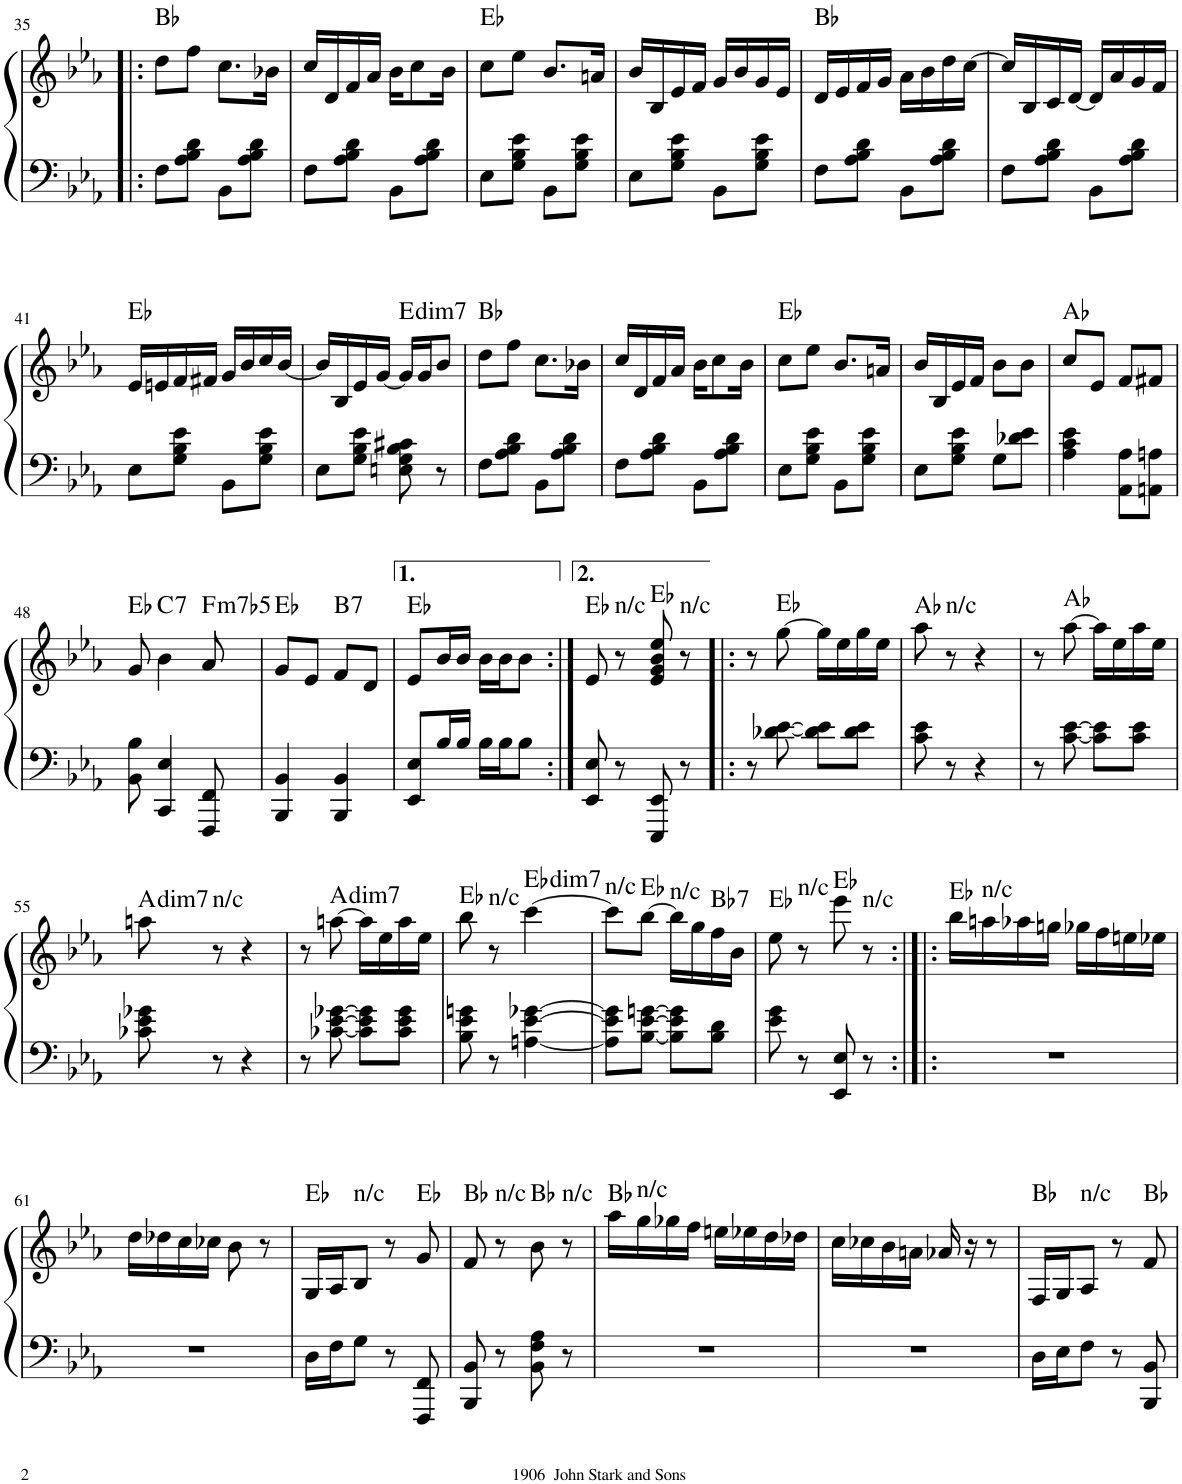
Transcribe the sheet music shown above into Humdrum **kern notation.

**kern	**kern	**harte
*part1	*part1	*part1
*staff2	*staff1	*
*I"Piano	*	*
*I'Pno.	*	*
!!LO:PB:g=z
*clefF4	*clefG2	*
*k[b-e-a-]	*k[b-e-a-]	*
*M2/4	*M2/4	*
=35!|:	=35!|:	=35!|:
8F\L	8dd\L	Bb:maj
8A-\ 8B-\ 8d\J	8ff\J	.
8BB-\L	8.cc\L	.
8A-\ 8B-\ 8d\J	.	.
.	16b-X\Jk	.
=36	=36	=36
8F\L	16cc/LL	.
.	16d/	.
8A-\ 8B-\ 8d\J	16f/	.
.	16a-/JJ	.
8BB-\L	16b-\KL	.
.	8cc\	.
8A-\ 8B-\ 8d\J	.	.
.	16b-\Jk	.
=37	=37	=37
8E-\L	8cc\L	Eb:maj
8G\ 8B-\ 8e-\J	8ee-\J	.
8BB-\L	8.b-/L	.
8G\ 8B-\ 8e-\J	.	.
.	16an/Jk	.
=38	=38	=38
8E-\L	16b-/LL	.
.	16B-/	.
8G\ 8B-\ 8e-\J	16e-/	.
.	16f/JJ	.
8BB-\L	16g/LL	.
.	16b-/	.
8G\ 8B-\ 8e-\J	16g/	.
.	16e-/JJ	.
=39	=39	=39
8F\L	16d/LL	Bb:maj
.	16e-/	.
8A-\ 8B-\ 8d\J	16f/	.
.	16g/JJ	.
8BB-\L	16a-\LL	.
.	16b-\	.
8A-\ 8B-\ 8d\J	16dd\	.
.	[16cc\JJ	.
=40	=40	=40
8F\L	16cc/LL]	.
.	16B-/	.
8A-\ 8B-\ 8d\J	16c/	.
.	[16d/JJ	.
8BB-\L	16d/LL]	.
.	16a-/	.
8A-\ 8B-\ 8d\J	16g/	.
.	16f/JJ	.
!!LO:LB:g=z
=41	=41	=41
8E-\L	16e-/LL	Eb:maj
.	16en/	.
8G\ 8B-\ 8e-\J	16f/	.
.	16f#X/JJ	.
8BB-\L	16g/LL	.
.	16b-/	.
8G\ 8B-\ 8e-\J	16cc/	.
.	[16b-/JJ	.
=42	=42	=42
8E-\L	16b-/LL]	.
.	16B-/	.
8G\ 8B-\ 8e-\J	16e-/	.
.	[16g/JJ	.
!	!	!LO:H:kt=dim7
8En\ 8G\ 8B-\ 8c#X\	16g/LL]	E:dim7
.	16g/J	.
8r	8b-/J	.
=43	=43	=43
8F\L	8dd\L	Bb:maj
8A-\ 8B-\ 8d\J	8ff\J	.
8BB-\L	8.cc\L	.
8A-\ 8B-\ 8d\J	.	.
.	16b-X\Jk	.
=44	=44	=44
8F\L	16cc/LL	.
.	16d/	.
8A-\ 8B-\ 8d\J	16f/	.
.	16a-/JJ	.
8BB-\L	16b-\KL	.
.	8cc\	.
8A-\ 8B-\ 8d\J	.	.
.	16b-\Jk	.
=45	=45	=45
8E-\L	8cc\L	Eb:maj
8G\ 8B-\ 8e-\J	8ee-\J	.
8BB-\L	8.b-/L	.
8G\ 8B-\ 8e-\J	.	.
.	16an/Jk	.
=46	=46	=46
8E-\L	16b-/LL	.
.	16B-/	.
8G\ 8B-\ 8e-\J	16e-/	.
.	16f/JJ	.
8G\L	8b-\L	.
8d-X\ 8e-\J	8b-\J	.
=47	=47	=47
4A-\ 4c\ 4e-\	8cc/L	Ab:maj
.	8e-/J	.
8AA-\ 8A-\L	8f/L	.
8AAn\ 8An\J	8f#X/J	.
!!LO:LB:g=z
=48	=48	=48
8BB-\ 8B-\	8g/	Eb:maj
!	!	!LO:H:kt=7
4CC/ 4E-/	4b-\	C:7
!	!	!LO:H:kt=m7b5
8FFF/ 8FF/	8a-/	F:hdim7
=49	=49	=49
4BBB-/ 4BB-/	8g/L	Eb:maj
.	8e-/J	.
!	!	!LO:H:kt=7
4BBB-/ 4BB-/	8f/L	B:7
.	8d/J	.
=50	=50	=50
8EE-/ 8E-/L	8e-/L	Eb:maj
16B-/L	16b-/L	.
16B-/JJ	16b-/JJ	.
16B-\LL	16b-\LL	.
16B-\J	16b-\J	.
8B-\J	8b-\J	.
=51:|!	=51:|!	=51:|!
8EE-/ 8E-/	8e-/	Eb:maj
!	!	!LO:H:kt=n/c
8r	8r	N
8EEE-/ 8EE-/	8e-/ 8g/ 8b-/ 8ee-/	Eb:maj
!	!	!LO:H:kt=n/c
8r	8r	N
=52!|:	=52!|:	=52!|:
8r	8r	.
[8d-X\ [8e-\	[8gg\	Eb:maj
8d-\] 8e-\]L	16gg\LL]	.
.	16ee-\	.
8d-\ 8e-\J	16gg\	.
.	16ee-\JJ	.
=53	=53	=53
8c\ 8e-\	8aa-\	Ab:maj
!	!	!LO:H:kt=n/c
8r	8r	N
4r	4r	.
=54	=54	=54
8r	8r	.
[8c\ [8e-\	[8aa-\	Ab:maj
8c\] 8e-\]L	16aa-\LL]	.
.	16ee-\	.
8c\ 8e-\J	16aa-\	.
.	16ee-\JJ	.
!!LO:LB:g=z
=55	=55	=55
!	!	!LO:H:kt=dim7
8c-X\ 8e-\ 8g-X\	8aan\	A:dim7
!	!	!LO:H:kt=n/c
8r	8r	N
4r	4r	.
=56	=56	=56
8r	8r	.
!	!	!LO:H:kt=dim7
[8c-X\ [8e-\ [8g-X\	[8aan\	A:dim7
8c-\] 8e-\] 8g-\]L	16aa\LL]	.
.	16ee-\	.
8c-\ 8e-\ 8g-\J	16aa\	.
.	16ee-\JJ	.
=57	=57	=57
8B-\ 8e-\ 8gn\	8bb-\	Eb:maj
!	!	!LO:H:kt=n/c
8r	8r	N
!	!	!LO:H:kt=dim7
[4An\ [4e-\ [4g-X\	[4ccc\	Eb:dim7
=58	=58	=58
!	!	!LO:H:kt=n/c
8A\] 8e-\] 8g-\]L	8ccc\L]	N
[8B-\ [8e-\ [8gn\J	[8bb-\J	Eb:maj
!	!	!LO:H:kt=n/c
8B-\] 8e-\] 8g\]L	16bb-\LL]	N
.	16gg\	.
!	!	!LO:H:kt=7
8B-\ 8d\J	16ff\	Bb:7
.	16b-\JJ	.
=59	=59	=59
8e-\ 8g\	8ee-\	Eb:maj
!	!	!LO:H:kt=n/c
8r	8r	N
8EE-/ 8E-/	8eee-\	Eb:maj
!	!	!LO:H:kt=n/c
8r	8r	N
=60:|!|:	=60:|!|:	=60:|!|:
2r	16bb-\LL	Eb:maj
!	!	!LO:H:kt=n/c
.	16aan\	N
.	16aa-X\	.
.	16ggn\JJ	.
.	16gg-X\LL	.
.	16ff\	.
.	16een\	.
.	16ee-X\JJ	.
!!LO:LB:g=z
=61	=61	=61
2r	16dd\LL	.
.	16dd-X\	.
.	16cc\	.
.	16cc-X\JJ	.
.	8b-\	.
.	8r	.
=62	=62	=62
16D\LL	16G/LL	Eb:maj
16F\J	16A-/J	.
!	!	!LO:H:kt=n/c
8G\J	8B-/J	N
8r	8r	.
8FFF/ 8FF/	8g/	Eb:maj
=63	=63	=63
8BBB-/ 8BB-/	8f/	Bb:maj
!	!	!LO:H:kt=n/c
8r	8r	N
8BB-\ 8F\ 8A-\	8b-\	Bb:maj
!	!	!LO:H:kt=n/c
8r	8r	N
=64	=64	=64
2r	16aa-\LL	Bb:maj
!	!	!LO:H:kt=n/c
.	16gg\	N
.	16gg-X\	.
.	16ff\JJ	.
.	16een\LL	.
.	16ee-X\	.
.	16dd\	.
.	16dd-X\JJ	.
=65	=65	=65
2r	16cc\LL	.
.	16cc-X\	.
.	16b-\	.
.	16an\JJ	.
.	16a-X/	.
.	16r	.
.	8r	.
=66	=66	=66
16D\LL	16F/LL	Bb:maj
16E-\J	16G/J	.
!	!	!LO:H:kt=n/c
8F\J	8A-/J	N
8r	8r	.
8BBB-/ 8BB-/	8f/	Bb:maj
=	=	=
*-	*-	*-
